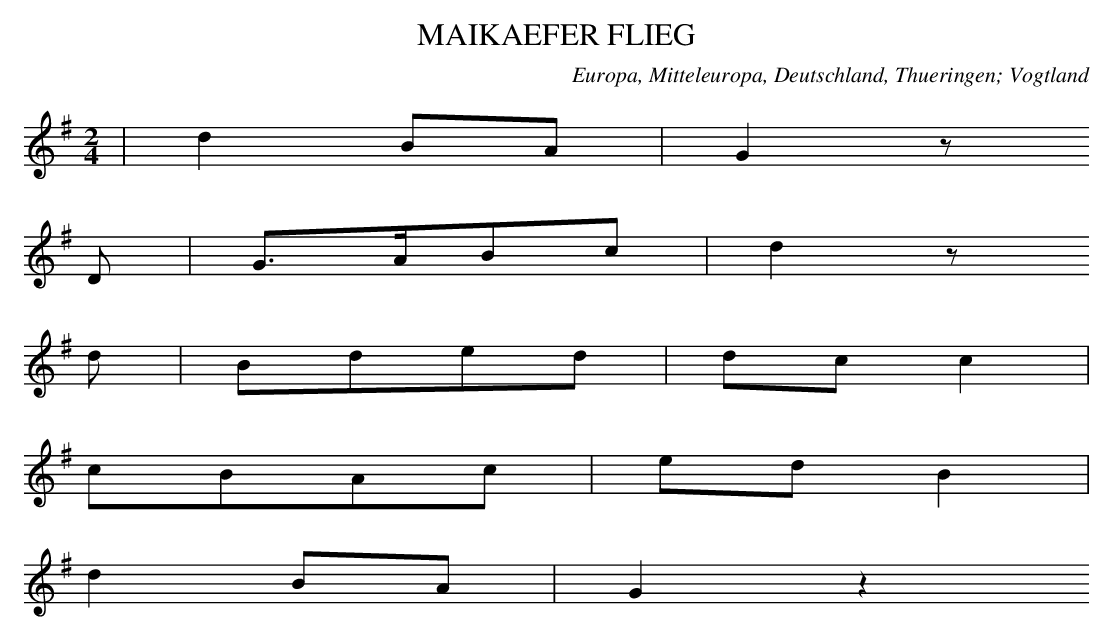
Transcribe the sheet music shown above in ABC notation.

X:1
T: MAIKAEFER FLIEG
O: Europa, Mitteleuropa, Deutschland, Thueringen; Vogtland
M: 2/4
L: 1/16
K: G
 | d4B2A2 | G4z2
D2 | G3AB2c2 | d4z2
d2 | B2d2e2d2 | d2c2c4 |
c2B2A2c2 | e2d2B4 |
d4B2A2 | G4z4
